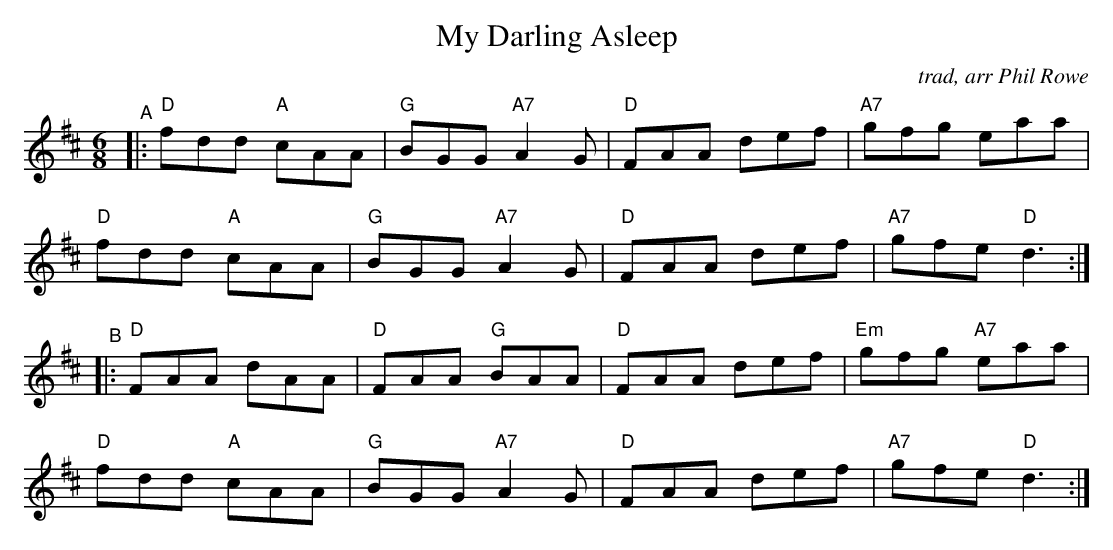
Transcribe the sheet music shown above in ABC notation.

X:1
T: My Darling Asleep
O: trad, arr Phil Rowe
M: 6/8
K: D
"^A"|:\
"D"fdd "A"cAA|"G"BGG "A7"A2G|"D"FAA def|"A7"gfg eaa|
"D"fdd "A"cAA|"G"BGG "A7"A2G|"D"FAA def|"A7"gfe "D"d3:|
"^B"|:\
"D"FAA dAA|"D"FAA "G"BAA|"D"FAA def|"Em"gfg "A7"eaa|
"D"fdd "A"cAA|"G"BGG "A7"A2G|"D"FAA def|"A7"gfe "D"d3:|
